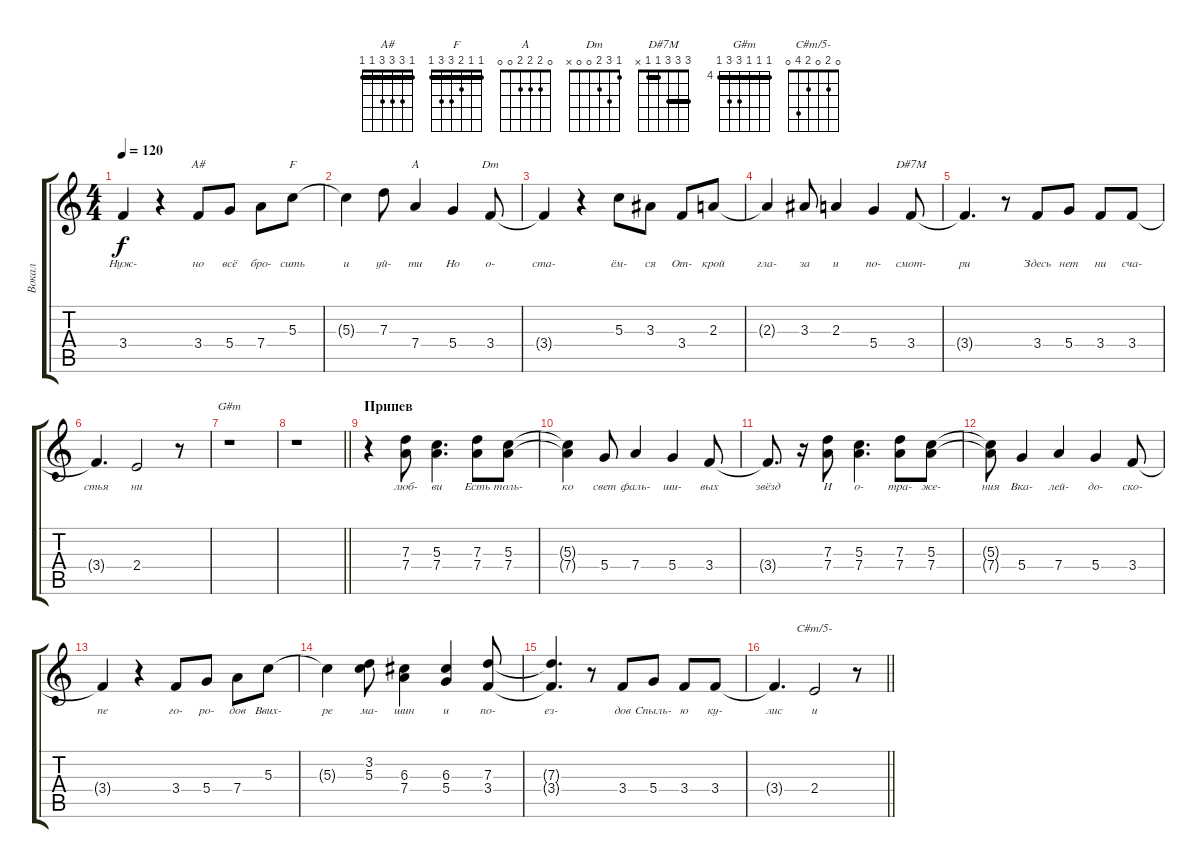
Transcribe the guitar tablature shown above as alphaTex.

\track ("Вокал" "Вокал") {instrument overdrivenguitar}
\staff {score tabs}
\tuning (E4 B3 G3 D3 A2 E2) {hide}
\chord ("A#" 1 3 3 3 1 1) {barre 1}
\chord ("F" 1 1 2 3 3 1) {barre 1}
\chord ("A" 0 2 2 2 0 0)
\chord ("Dm" 1 3 2 0 0 x)
\chord ("D#7M" 3 3 3 1 1 x) {barre (1 3)}
\chord ("G#m" 4 4 4 6 6 4) {firstfret 4 barre 4}
\chord ("C#m/5-" 0 2 0 2 4 0)
\ts (4 4)
\tempo 120
\clef g2
\ks c
3.4{t}.4{lyrics (0 "Нуж-") lyrics (1 "") lyrics (2 "") lyrics (3 "") lyrics (4 "") dy f} r.4 3.4.8{ch "A#" lyrics (0 "но") lyrics (1 "") lyrics (2 "") lyrics (3 "") lyrics (4 "")} 5.4.8{lyrics (0 "всё") lyrics (1 "") lyrics (2 "") lyrics (3 "") lyrics (4 "")} 7.4.8{lyrics (0 "бро-") lyrics (1 "") lyrics (2 "") lyrics (3 "") lyrics (4 "")} 5.3.8{ch "F" lyrics (0 "сить") lyrics (1 "") lyrics (2 "") lyrics (3 "") lyrics (4 "")} |
5.3{t}.4{lyrics (0 "и") lyrics (1 "") lyrics (2 "") lyrics (3 "") lyrics (4 "")} 7.3.8{lyrics (0 "уй-") lyrics (1 "") lyrics (2 "") lyrics (3 "") lyrics (4 "")} 7.4.4{ch "A" lyrics (0 "ти") lyrics (1 "") lyrics (2 "") lyrics (3 "") lyrics (4 "")} 5.4.4{lyrics (0 "Но") lyrics (1 "") lyrics (2 "") lyrics (3 "") lyrics (4 "")} 3.4.8{ch "Dm" lyrics (0 "о-") lyrics (1 "") lyrics (2 "") lyrics (3 "") lyrics (4 "")} |
3.4{t}.4{lyrics (0 "ста-") lyrics (1 "") lyrics (2 "") lyrics (3 "") lyrics (4 "")} r.4 5.3.8{lyrics (0 "ём-") lyrics (1 "") lyrics (2 "") lyrics (3 "") lyrics (4 "")} 3.3.8{lyrics (0 "ся") lyrics (1 "") lyrics (2 "") lyrics (3 "") lyrics (4 "")} 3.4.8{lyrics (0 "От-") lyrics (1 "") lyrics (2 "") lyrics (3 "") lyrics (4 "")} 2.3.8{lyrics (0 "крой") lyrics (1 "") lyrics (2 "") lyrics (3 "") lyrics (4 "")} |
2.3{t}.4{lyrics (0 "гла-") lyrics (1 "") lyrics (2 "") lyrics (3 "") lyrics (4 "")} 3.3.8{lyrics (0 "за") lyrics (1 "") lyrics (2 "") lyrics (3 "") lyrics (4 "")} 2.3.4{lyrics (0 "и") lyrics (1 "") lyrics (2 "") lyrics (3 "") lyrics (4 "")} 5.4.4{lyrics (0 "по-") lyrics (1 "") lyrics (2 "") lyrics (3 "") lyrics (4 "")} 3.4.8{ch "D#7M" lyrics (0 "смот-") lyrics (1 "") lyrics (2 "") lyrics (3 "") lyrics (4 "")} |
3.4{t}.4{d lyrics (0 "ри") lyrics (1 "") lyrics (2 "") lyrics (3 "") lyrics (4 "")} r.8 3.4.8{lyrics (0 "Здесь") lyrics (1 "") lyrics (2 "") lyrics (3 "") lyrics (4 "")} 5.4.8{lyrics (0 "нет") lyrics (1 "") lyrics (2 "") lyrics (3 "") lyrics (4 "")} 3.4.8{lyrics (0 "ни") lyrics (1 "") lyrics (2 "") lyrics (3 "") lyrics (4 "")} 3.4.8{lyrics (0 "сча-") lyrics (1 "") lyrics (2 "") lyrics (3 "") lyrics (4 "")} |
3.4{t}.4{d lyrics (0 "стья") lyrics (1 "") lyrics (2 "") lyrics (3 "") lyrics (4 "")} 2.4.2{lyrics (0 "ни") lyrics (1 "") lyrics (2 "") lyrics (3 "") lyrics (4 "")} r.8 |
r.1{ch "G#m"} |
\barLineRight lightlight
r.1 |
\section ("" "Припев")
r.4 (7.3 7.4).8{lyrics (0 "люб-") lyrics (1 "") lyrics (2 "") lyrics (3 "") lyrics (4 "")} (5.3 7.4).4{d lyrics (0 "ви") lyrics (1 "") lyrics (2 "") lyrics (3 "") lyrics (4 "")} (7.3 7.4).8{lyrics (0 "Есть") lyrics (1 "") lyrics (2 "") lyrics (3 "") lyrics (4 "")} (5.3 7.4).8{lyrics (0 "толь-") lyrics (1 "") lyrics (2 "") lyrics (3 "") lyrics (4 "")} |
(5.3{t} 7.4{t}).4{lyrics (0 "ко") lyrics (1 "") lyrics (2 "") lyrics (3 "") lyrics (4 "")} 5.4.8{lyrics (0 "свет") lyrics (1 "") lyrics (2 "") lyrics (3 "") lyrics (4 "")} 7.4.4{lyrics (0 "фаль-") lyrics (1 "") lyrics (2 "") lyrics (3 "") lyrics (4 "")} 5.4.4{lyrics (0 "ши-") lyrics (1 "") lyrics (2 "") lyrics (3 "") lyrics (4 "")} 3.4.8{lyrics (0 "вых") lyrics (1 "") lyrics (2 "") lyrics (3 "") lyrics (4 "")} |
3.4{t}.8{d lyrics (0 "звёзд") lyrics (1 "") lyrics (2 "") lyrics (3 "") lyrics (4 "")} r.16 (7.3 7.4).8{lyrics (0 "И") lyrics (1 "") lyrics (2 "") lyrics (3 "") lyrics (4 "")} (5.3 7.4).4{d lyrics (0 "о-") lyrics (1 "") lyrics (2 "") lyrics (3 "") lyrics (4 "")} (7.3 7.4).8{lyrics (0 "тра-") lyrics (1 "") lyrics (2 "") lyrics (3 "") lyrics (4 "")} (5.3 7.4).8{lyrics (0 "же-") lyrics (1 "") lyrics (2 "") lyrics (3 "") lyrics (4 "")} |
(5.3{t} 7.4{t}).8{lyrics (0 "ния") lyrics (1 "") lyrics (2 "") lyrics (3 "") lyrics (4 "")} 5.4.4{lyrics (0 "Вка-") lyrics (1 "") lyrics (2 "") lyrics (3 "") lyrics (4 "")} 7.4.4{lyrics (0 "лей-") lyrics (1 "") lyrics (2 "") lyrics (3 "") lyrics (4 "")} 5.4.4{lyrics (0 "до-") lyrics (1 "") lyrics (2 "") lyrics (3 "") lyrics (4 "")} 3.4.8{lyrics (0 "ско-") lyrics (1 "") lyrics (2 "") lyrics (3 "") lyrics (4 "")} |
3.4{t}.4{lyrics (0 "пе") lyrics (1 "") lyrics (2 "") lyrics (3 "") lyrics (4 "")} r.4 3.4.8{lyrics (0 "го-") lyrics (1 "") lyrics (2 "") lyrics (3 "") lyrics (4 "")} 5.4.8{lyrics (0 "ро-") lyrics (1 "") lyrics (2 "") lyrics (3 "") lyrics (4 "")} 7.4.8{lyrics (0 "дов") lyrics (1 "") lyrics (2 "") lyrics (3 "") lyrics (4 "")} 5.3.8{lyrics (0 "Ввих-") lyrics (1 "") lyrics (2 "") lyrics (3 "") lyrics (4 "")} |
5.3{t}.4{lyrics (0 "ре") lyrics (1 "") lyrics (2 "") lyrics (3 "") lyrics (4 "")} (3.2 5.3).8{lyrics (0 "ма-") lyrics (1 "") lyrics (2 "") lyrics (3 "") lyrics (4 "")} (6.3 7.4).4{lyrics (0 "шин") lyrics (1 "") lyrics (2 "") lyrics (3 "") lyrics (4 "")} (6.3 5.4).4{lyrics (0 "и") lyrics (1 "") lyrics (2 "") lyrics (3 "") lyrics (4 "")} (7.3 3.4).8{lyrics (0 "по-") lyrics (1 "") lyrics (2 "") lyrics (3 "") lyrics (4 "")} |
(7.3{t} 3.4{t}).4{d lyrics (0 "ез-") lyrics (1 "") lyrics (2 "") lyrics (3 "") lyrics (4 "")} r.8 3.4.8{lyrics (0 "дов") lyrics (1 "") lyrics (2 "") lyrics (3 "") lyrics (4 "")} 5.4.8{lyrics (0 "Спыль-") lyrics (1 "") lyrics (2 "") lyrics (3 "") lyrics (4 "")} 3.4.8{lyrics (0 "ю") lyrics (1 "") lyrics (2 "") lyrics (3 "") lyrics (4 "")} 3.4.8{lyrics (0 "ку-") lyrics (1 "") lyrics (2 "") lyrics (3 "") lyrics (4 "")} |
\barLineRight lightlight
3.4{t}.4{d lyrics (0 "лис") lyrics (1 "") lyrics (2 "") lyrics (3 "") lyrics (4 "")} 2.4.2{ch "C#m/5-" lyrics (0 "и") lyrics (1 "") lyrics (2 "") lyrics (3 "") lyrics (4 "")} r.8
